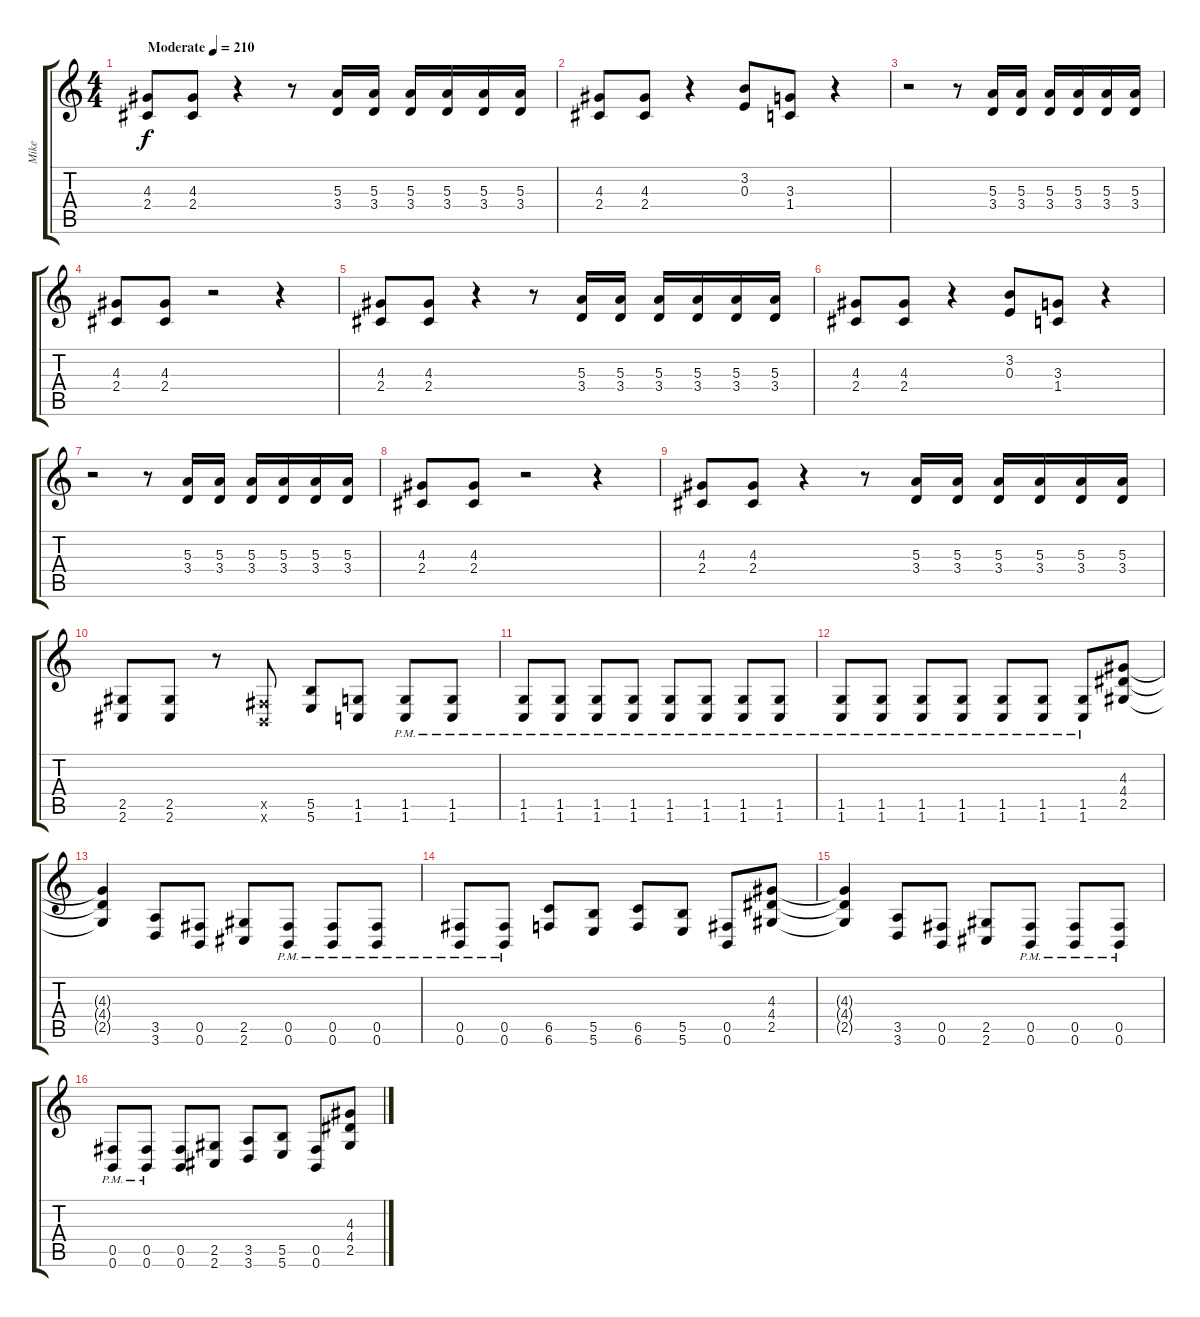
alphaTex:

\track ("Mike " "Mike ") {instrument distortionguitar}
\staff {score tabs}
\tuning (Db4 Ab3 E3 B2 Gb2 B1) {hide}
\ts (4 4)
\tempo (210 "Moderate")
\clef g2
\ks c
(4.3 2.4).8{dy f instrument distortionguitar} (4.3 2.4).8 r.4 r.8 (5.3 3.4).16 (5.3 3.4).16 (5.3 3.4).16 (5.3 3.4).16 (5.3 3.4).16 (5.3 3.4).16 |
(4.3 2.4).8 (4.3 2.4).8 r.4 (3.2 0.3).8 (3.3 1.4).8 r.4 |
r.2 r.8 (5.3 3.4).16 (5.3 3.4).16 (5.3 3.4).16 (5.3 3.4).16 (5.3 3.4).16 (5.3 3.4).16 |
(4.3 2.4).8 (4.3 2.4).8 r.2 r.4 |
(4.3 2.4).8 (4.3 2.4).8 r.4 r.8 (5.3 3.4).16 (5.3 3.4).16 (5.3 3.4).16 (5.3 3.4).16 (5.3 3.4).16 (5.3 3.4).16 |
(4.3 2.4).8 (4.3 2.4).8 r.4 (3.2 0.3).8 (3.3 1.4).8 r.4 |
r.2 r.8 (5.3 3.4).16 (5.3 3.4).16 (5.3 3.4).16 (5.3 3.4).16 (5.3 3.4).16 (5.3 3.4).16 |
(4.3 2.4).8 (4.3 2.4).8 r.2 r.4 |
(4.3 2.4).8 (4.3 2.4).8 r.4 r.8 (5.3 3.4).16 (5.3 3.4).16 (5.3 3.4).16 (5.3 3.4).16 (5.3 3.4).16 (5.3 3.4).16 |
(2.5 2.6).8 (2.5 2.6).8 r.8 (0.5{x} 0.6{x}).8 (5.5 5.6).8 (1.5 1.6).8 (1.5{pm} 1.6{pm}).8 (1.5{pm} 1.6{pm}).8 |
(1.5{pm} 1.6{pm}).8 (1.5{pm} 1.6{pm}).8 (1.5{pm} 1.6{pm}).8 (1.5{pm} 1.6{pm}).8 (1.5{pm} 1.6{pm}).8 (1.5{pm} 1.6{pm}).8 (1.5{pm} 1.6{pm}).8 (1.5{pm} 1.6{pm}).8 |
(1.5{pm} 1.6{pm}).8 (1.5{pm} 1.6{pm}).8 (1.5{pm} 1.6{pm}).8 (1.5{pm} 1.6{pm}).8 (1.5{pm} 1.6{pm}).8 (1.5{pm} 1.6{pm}).8 (1.5{pm} 1.6{pm}).8 (4.3 4.4 2.5).8 |
(4.3{t} 4.4{t} 2.5{t}).4 (3.5 3.6).8 (0.5 0.6).8 (2.5 2.6).8 (0.5{pm} 0.6{pm}).8 (0.5{pm} 0.6{pm}).8 (0.5{pm} 0.6{pm}).8 |
(0.5{pm} 0.6{pm}).8 (0.5{pm} 0.6{pm}).8 (6.5 6.6).8 (5.5 5.6).8 (6.5 6.6).8 (5.5 5.6).8 (0.5 0.6).8 (4.3 4.4 2.5).8 |
(4.3{t} 4.4{t} 2.5{t}).4 (3.5 3.6).8 (0.5 0.6).8 (2.5 2.6).8 (0.5{pm} 0.6{pm}).8 (0.5{pm} 0.6{pm}).8 (0.5{pm} 0.6{pm}).8 |
(0.5{pm} 0.6{pm}).8 (0.5{pm} 0.6{pm}).8 (0.5 0.6).8 (2.5 2.6).8 (3.5 3.6).8 (5.5 5.6).8 (0.5 0.6).8 (4.3 4.4 2.5).8
